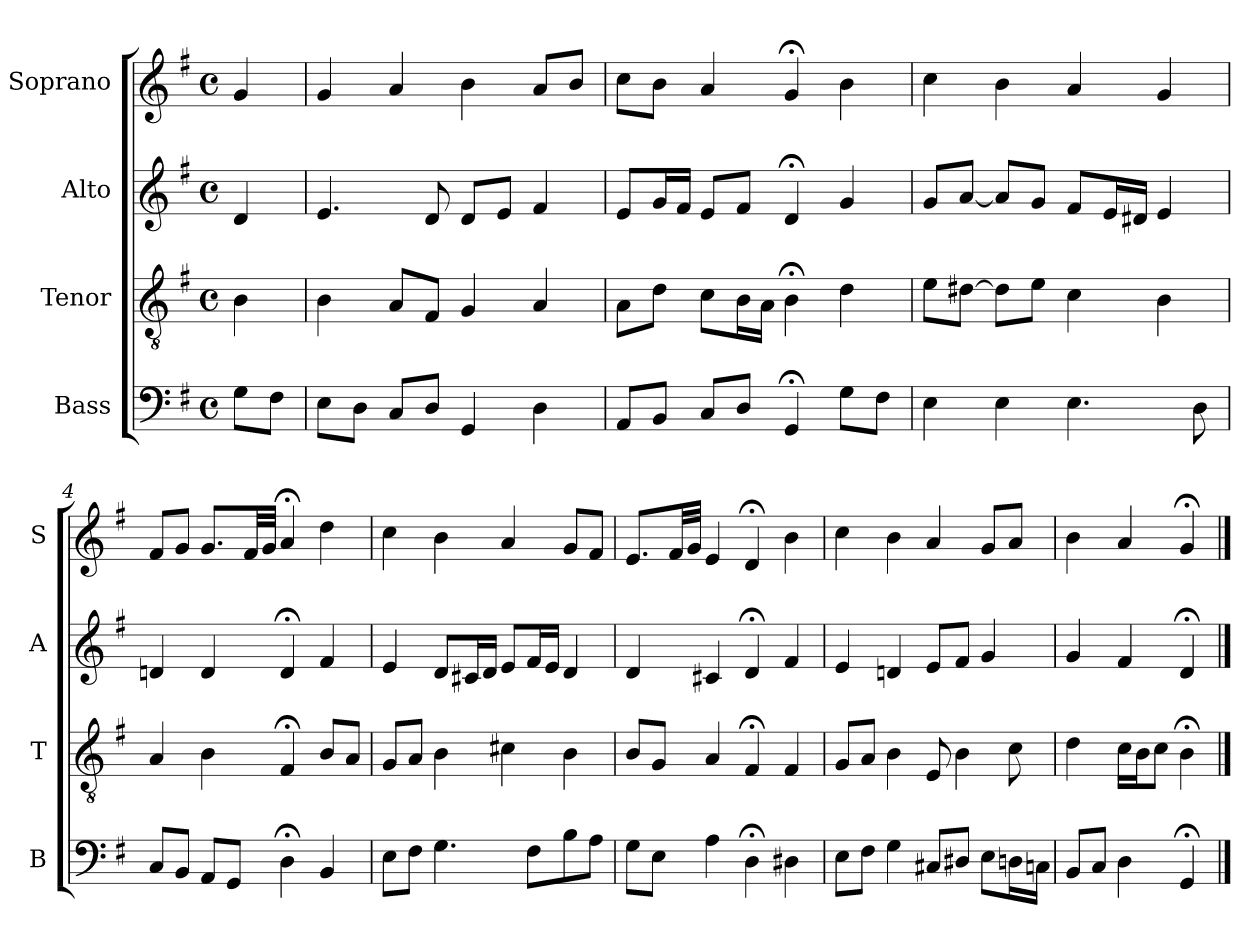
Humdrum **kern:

**kern	**kern	**kern	**kern
*part4	*part3	*part2	*part1
*staff4	*staff3	*staff2	*staff1
*I"Bass	*I"Tenor	*I"Alto	*I"Soprano
*I'B	*I'T	*I'A	*I'S
*clefF4	*clefGv2	*clefG2	*clefG2
*k[f#]	*k[f#]	*k[f#]	*k[f#]
*G:	*G:	*G:	*G:
*M4/4	*M4/4	*M4/4	*M4/4
*met(c)	*met(c)	*met(c)	*met(c)
*MM100	*MM100	*MM100	*MM100
=	=	=	=
8GL	4B	4d	4g
8F#J	.	.	.
=1	=1	=1	=1
8EL	4B	4.e	4g
8DJ	.	.	.
8CL	8AL	.	4a
8DJ	8F#J	8d	.
4GG	4G	8dL	4b
.	.	8eJ	.
4D	4A	4f#	8aL
.	.	.	8bJ
=2	=2	=2	=2
8AAL	8AL	8eL	8ccL
8BBJ	8dJ	16gL	8bJ
.	.	16f#JJ	.
8CL	8cL	8eL	4a
8DJ	16BL	8f#J	.
.	16AJJ	.	.
4GG;<	4B;<	4d;<	4g;<
8GL	4d	4g	4b
8F#J	.	.	.
=3	=3	=3	=3
4E	8eL	8gL	4cc
.	[8d#XJ	[8aJ	.
4E	8d#L]	8aL]	4b
.	8eJ	8gJ	.
4.E	4c	8f#L	4a
.	.	16eL	.
.	.	16d#XJJ	.
.	4B	4e	4g
8D	.	.	.
=4	=4	=4	=4
8CL	4A	4dn	8f#L
8BBJ	.	.	8gJ
8AAL	4B	4di	8.gL
8GGJ	.	.	.
.	.	.	32f#LL
.	.	.	32gJJJ
4D;<	4F#;<i	4d;<i	4a;<
4BB	8BiL	4f#i	4dd
.	8AJ	.	.
=5	=5	=5	=5
8EL	8GL	4e	4cc
8F#J	8AJ	.	.
4.G	4B	8dL	4b
.	.	16c#XL	.
.	.	16dJJ	.
.	4c#X	8eL	4a
8F#L	.	16f#L	.
.	.	16eJJ	.
8B	4B	4d	8gL
8AJ	.	.	8f#J
=6	=6	=6	=6
8GL	8BL	4d	8.eL
8EJ	8GJ	.	.
.	.	.	32f#LL
.	.	.	32gJJJ
4A	4A	4c#X	4e
4D;<	4F#;<	4d;<	4d;<
4D#X	4F#	4f#	4b
=7	=7	=7	=7
8EL	8GL	4e	4cc
8F#J	8AJ	.	.
4G	4B	4dn	4b
8C#XL	8E	8eL	4a
8D#XJ	4B	8f#J	.
8EL	.	4g	8gL
16DnL	8c	.	8aJ
16CnJJ	.	.	.
=8	=8	=8	=8
8BBL	4d	4g	4b
8CJ	.	.	.
4D	16cLL	4f#	4a
.	16BJ	.	.
.	8cJ	.	.
4GG;<	4B;<	4d;<	4g;<
==	==	==	==
*-	*-	*-	*-
